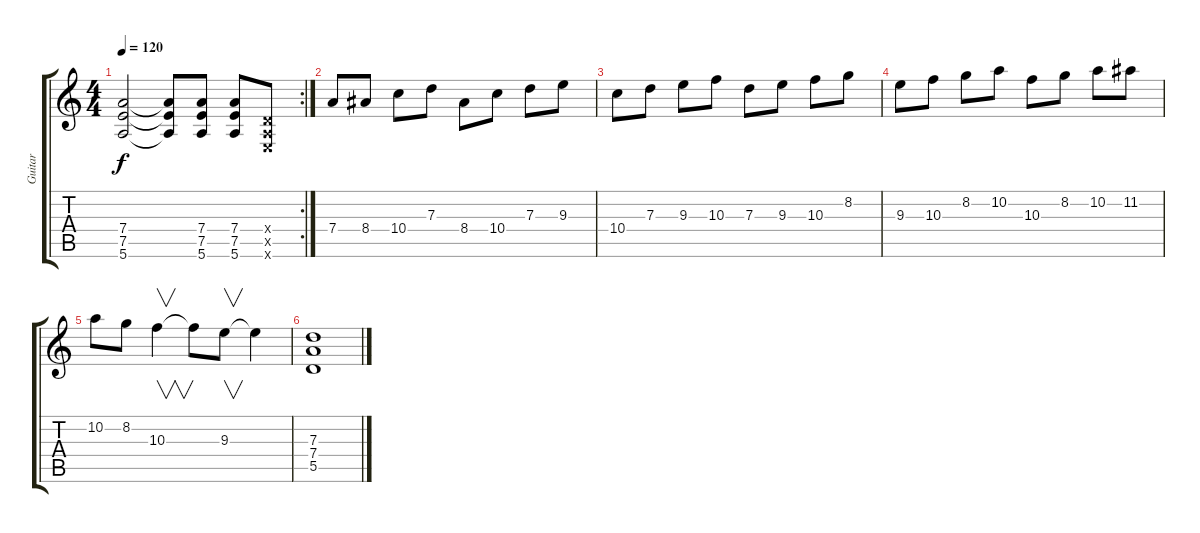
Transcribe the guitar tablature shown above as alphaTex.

\track ("Guitar" "Guitar") {instrument distortionguitar}
\staff {score tabs}
\tuning (E4 B3 G3 D3 A2 E2) {hide}
\rc 2
\ts (4 4)
\tempo 120
\clef g2
\ks c
(7.4 7.5 5.6).2{dy f} (7.4{t} 7.5{t} 5.6{t}).8 (7.4 7.5 5.6).8 (7.4 7.5 5.6).8 (0.4{x} 0.5{x} 0.6{x}).8 |
7.4.8{instrument distortionguitar} 8.4.8 10.4.8 7.3.8 8.4.8 10.4.8 7.3.8 9.3.8 |
10.4.8 7.3.8 9.3.8 10.3.8 7.3.8 9.3.8 10.3.8 8.2.8 |
9.3.8 10.3.8 8.2.8 10.2.8 10.3.8 8.2.8 10.2.8 11.2.8 |
10.2.8 8.2.8 10.3.4{v} 10.3{t}.8 9.3.8{v} 9.3{t}.4 |
(7.3 7.4 5.5).1
